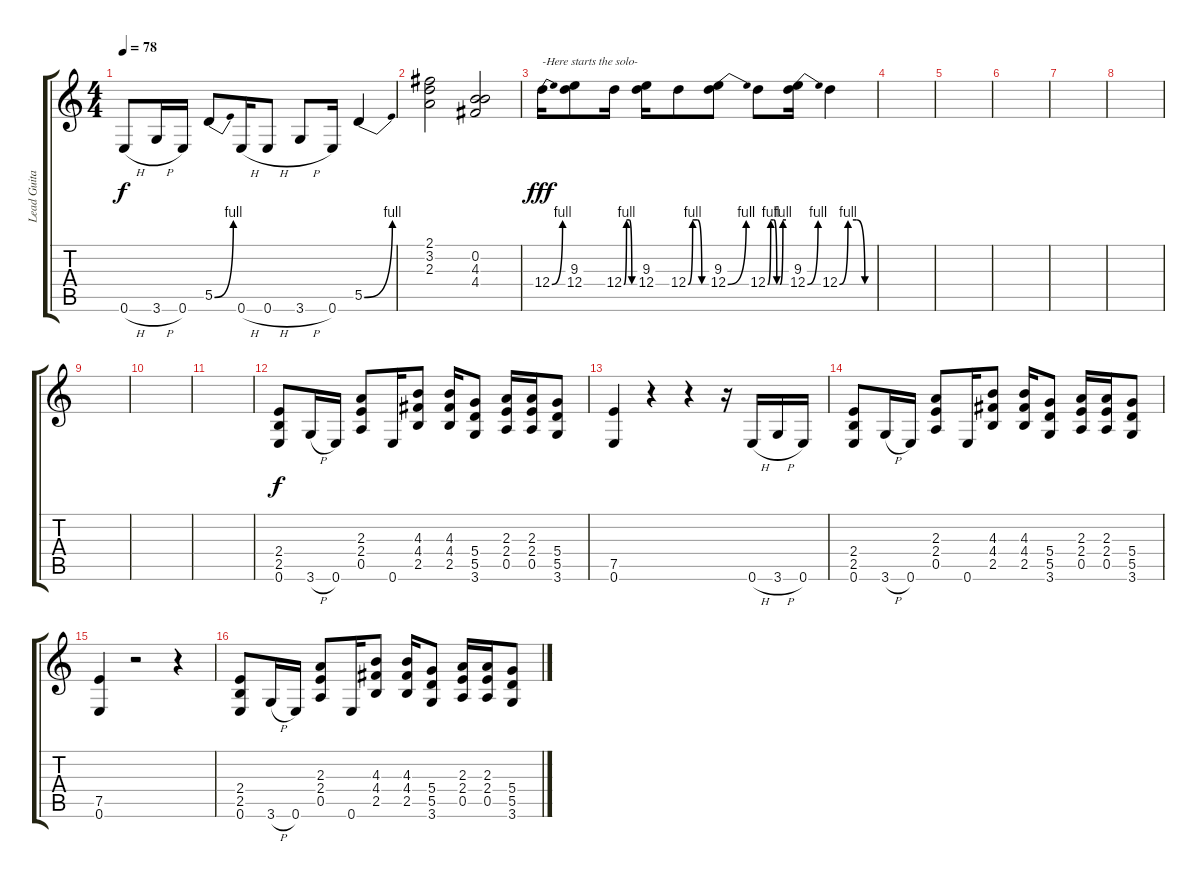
\track ("Lead Guitar" "Lead Guita") {instrument distortionguitar}
\staff {score tabs}
\tuning (E4 B3 G3 D3 A2 E2) {hide}
\ts (4 4)
\tempo 78
\clef g2
\ks c
0.6{h}.8{dy f} 3.6{h}.16 0.6.16 5.5{be (bend 0 0 60 4)}.8 0.6{h}.16 0.6{h}.8 3.6{h}.8 0.6.16 5.5{be (bend 0 0 60 4)}.4 |
(2.1 3.2 2.3).2 (0.2 4.3 4.4).2 |
12.4{be (bend 0 0 60 4)}.16{txt "-Here starts the solo-" dy fff} (9.3 12.4).8 12.4{be (custom 0 0 15 4 30 4 45 0 60 0)}.16 (9.3 12.4).16 12.4{be (custom 0 0 15 4 30 4 45 0 60 0)}.8 (9.3 12.4{be (bend 0 0 60 4)}).8 12.4{be (custom 0 0 10 4 20 4 30 0 40 0 50 4 60 4)}.8 (9.3 12.4{be (bend 0 0 60 4)}).16 12.4{be (custom 0 0 15 4 30 4 45 0 60 0)}.4 |
|
|
|
|
|
|
|
|
(2.4 2.5 0.6).8{dy f} 3.6{h}.16 0.6.16 (2.3 2.4 0.5).8 0.6.16 (4.3 4.4 2.5).8 (4.3 4.4 2.5).16 (5.4 5.5 3.6).8 (2.3 2.4 0.5).16 (2.3 2.4 0.5).16 (5.4 5.5 3.6).8 |
(7.5 0.6).4 r.4 r.4 r.16 0.6{h}.16 3.6{h}.16 0.6.16 |
(2.4 2.5 0.6).8 3.6{h}.16 0.6.16 (2.3 2.4 0.5).8 0.6.16 (4.3 4.4 2.5).8 (4.3 4.4 2.5).16 (5.4 5.5 3.6).8 (2.3 2.4 0.5).16 (2.3 2.4 0.5).16 (5.4 5.5 3.6).8 |
(7.5 0.6).4 r.2 r.4 |
(2.4 2.5 0.6).8 3.6{h}.16 0.6.16 (2.3 2.4 0.5).8 0.6.16 (4.3 4.4 2.5).8 (4.3 4.4 2.5).16 (5.4 5.5 3.6).8 (2.3 2.4 0.5).16 (2.3 2.4 0.5).16 (5.4 5.5 3.6).8
